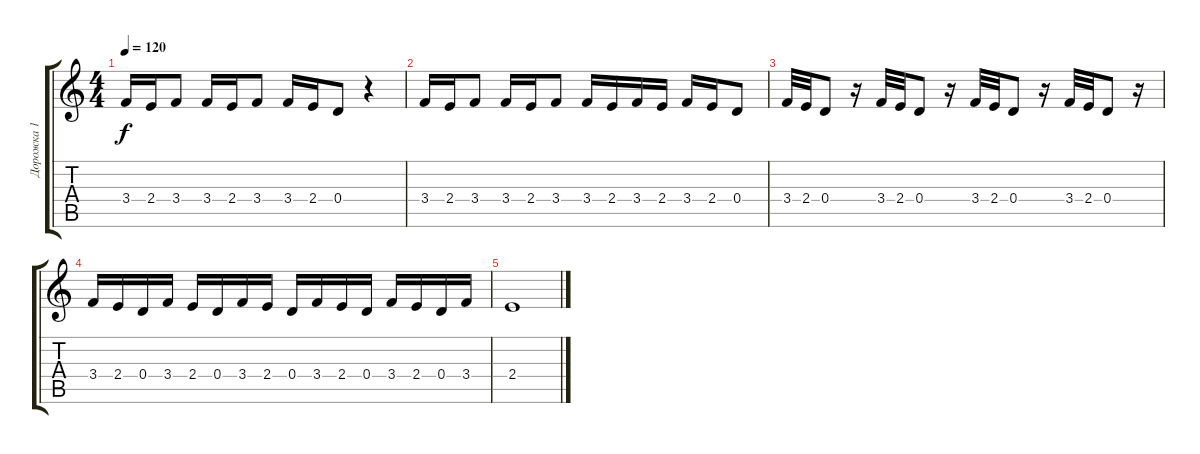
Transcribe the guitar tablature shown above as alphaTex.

\track ("Дорожка 1" "Дорожка 1") {instrument acousticguitarsteel}
\staff {score tabs}
\tuning (E4 B3 G3 D3 A2 E2) {hide}
\ts (4 4)
\tempo 120
\clef g2
\ks c
3.4.16{dy f} 2.4.16 3.4.8 3.4.16 2.4.16 3.4.8 3.4.16 2.4.16 0.4.8 r.4 |
3.4.16 2.4.16 3.4.8 3.4.16 2.4.16 3.4.8 3.4.16 2.4.16 3.4.16 2.4.16 3.4.16 2.4.16 0.4.8 |
3.4.32 2.4.32 0.4.8 r.16 3.4.32 2.4.32 0.4.8 r.16 3.4.32 2.4.32 0.4.8 r.16 3.4.32 2.4.32 0.4.8 r.16 |
3.4.16 2.4.16 0.4.16 3.4.16 2.4.16 0.4.16 3.4.16 2.4.16 0.4.16 3.4.16 2.4.16 0.4.16 3.4.16 2.4.16 0.4.16 3.4.16 |
2.4.1
